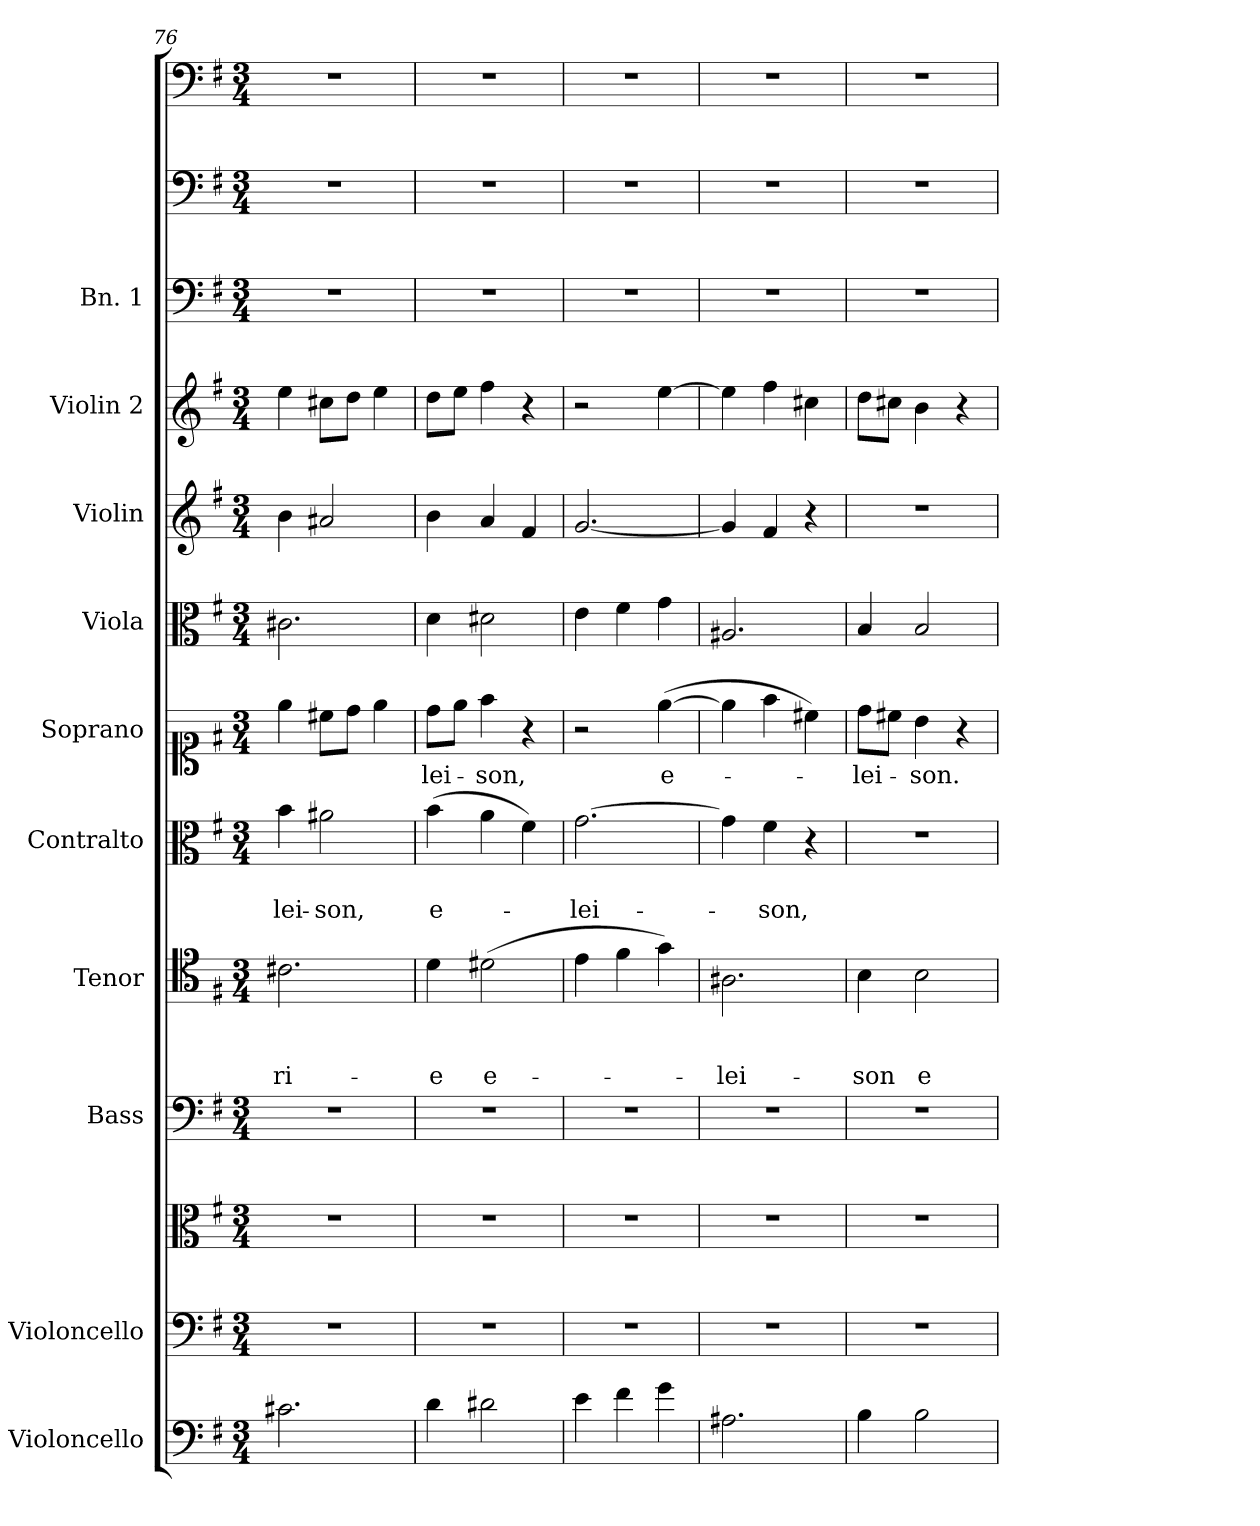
**kern	**kern	**kern	**kern	**kern	**text	**text	**text	**kern	**text	**text	**kern	**text	**kern	**kern	**kern	**kern	**kern	**kern
*part13	*part12	*part11	*part10	*part9	*part9	*part9	*part9	*part8	*part8	*part8	*part7	*part7	*part6	*part5	*part4	*part3	*part2	*part1
*staff13	*staff12	*staff11	*staff10	*staff9	*staff9	*staff9	*staff9	*staff8	*staff8	*staff8	*staff7	*staff7	*staff6	*staff5	*staff4	*staff3	*staff2	*staff1
*I"Violoncello	*I"Violoncello	*	*I"Bass	*I"Tenor	*	*	*	*I"Contralto	*	*	*I"Soprano	*	*I"Viola	*I"Violin	*I"Violin 2	*I"Bn. 1	*	*
*I'Cello.	*I'Cello.	*	*I'Bs.	*I'Ten.	*	*	*	*I'Alto	*	*	*I'Sop.	*	*I'Vla.	*I'Vln.	*I'Vln. 2	*I'Bn. 1	*	*
*clefF4	*clefF4	*clefC3	*clefF4	*clefC4	*	*	*	*clefC3	*	*	*clefC1	*	*clefC3	*clefG2	*clefG2	*clefF4	*clefF4	*clefF4
*	*	*	*	*ITrd7c12	*	*	*	*	*	*	*	*	*	*	*	*	*	*
*k[f#]	*k[f#]	*k[f#]	*k[f#]	*k[f#]	*	*	*	*k[f#]	*	*	*k[f#]	*	*k[f#]	*k[f#]	*k[f#]	*k[f#]	*k[f#]	*k[f#]
*G:	*G:	*G:	*G:	*G:	*	*	*	*G:	*	*	*G:	*	*G:	*G:	*G:	*G:	*G:	*G:
*M3/4	*M3/4	*M3/4	*M3/4	*M3/4	*	*	*	*M3/4	*	*	*M3/4	*	*M3/4	*M3/4	*M3/4	*M3/4	*M3/4	*M3/4
=76	=76	=76	=76	=76	=76	=76	=76	=76	=76	=76	=76	=76	=76	=76	=76	=76	=76	=76
!	!	!	!LO:N:vis=1	!	!	!	!LO:LY:b	!	!	!LO:LY:b	!	!	!	!	!	!	!	!
2.c#X\	2.r	2.r	2.r	2.C#X\	.	.	-ri-	4b\	.	-lei-	4ee\	.	2.c#X\	4b\	4ee\	2.r	2.r	2.r
!	!	!	!	!	!	!	!	!	!	!LO:LY:b	!	!	!	!	!	!	!	!
.	.	.	.	.	.	.	.	2a#X\	.	-son,	8cc#X\L	.	.	2a#X/	8cc#X\L	.	.	.
.	.	.	.	.	.	.	.	.	.	.	8dd\J	.	.	.	8dd\J	.	.	.
.	.	.	.	.	.	.	.	.	.	.	4ee\	.	.	.	4ee\	.	.	.
=77	=77	=77	=77	=77	=77	=77	=77	=77	=77	=77	=77	=77	=77	=77	=77	=77	=77	=77
!	!	!	!LO:N:vis=1	!	!	!	!LO:LY:b	!	!	!LO:LY:b	!	!LO:LY:b	!	!	!	!	!	!
4d\	2.r	2.r	2.r	4D\	.	.	-e	(>4b\	.	e-	8dd\L	-lei-	4d\	4b\	8dd\L	2.r	2.r	2.r
.	.	.	.	.	.	.	.	.	.	.	8ee\J	.	.	.	8ee\J	.	.	.
!	!	!	!	!	!	!	!LO:LY:b	!	!	!	!	!LO:LY:b	!	!	!	!	!	!
2d#X\	.	.	.	(>2D#X\	.	.	e-	4a\	.	.	4ff#\	-son,	2d#X\	4a/	4ff#\	.	.	.
.	.	.	.	.	.	.	.	4f#\)	.	.	4r	.	.	4f#/	4r	.	.	.
=78	=78	=78	=78	=78	=78	=78	=78	=78	=78	=78	=78	=78	=78	=78	=78	=78	=78	=78
!	!	!	!LO:N:vis=1	!	!	!	!	!	!	!LO:LY:b	!	!	!	!	!	!	!	!
4e\	2.r	2.r	2.r	4E\	.	.	.	[>2.g\	.	-lei-	2r	.	4e\	[<2.g/	2r	2.r	2.r	2.r
4f#\	.	.	.	4F#\	.	.	.	.	.	.	.	.	4f#\	.	.	.	.	.
!	!	!	!	!	!	!	!	!	!	!	!	!LO:LY:b	!	!	!	!	!	!
4g\	.	.	.	4G\)	.	.	.	.	.	.	(>[>4ee\	e-	4g\	.	[>4ee\	.	.	.
=79	=79	=79	=79	=79	=79	=79	=79	=79	=79	=79	=79	=79	=79	=79	=79	=79	=79	=79
!	!	!	!LO:N:vis=1	!	!	!	!LO:LY:b	!	!	!	!	!	!	!	!	!	!	!
2.A#X\	2.r	2.r	2.r	2.AA#X\	.	.	-lei-	4g\]	.	.	4ee\]	.	2.A#X/	4g/]	4ee\]	2.r	2.r	2.r
!	!	!	!	!	!	!	!	!	!	!LO:LY:b	!	!	!	!	!	!	!	!
.	.	.	.	.	.	.	.	4f#\	.	-son,	4ff#\	.	.	4f#/	4ff#\	.	.	.
.	.	.	.	.	.	.	.	4r	.	.	4cc#X\)	.	.	4r	4cc#X\	.	.	.
=80	=80	=80	=80	=80	=80	=80	=80	=80	=80	=80	=80	=80	=80	=80	=80	=80	=80	=80
!	!	!	!LO:N:vis=1	!	!	!	!LO:LY:b	!LO:N:vis=1	!	!	!	!LO:LY:b	!	!LO:N:vis=1	!	!	!	!
4B\	2.r	2.r	2.r	4BB\	.	.	-son	2.r	.	.	8dd\L	-lei-	4B/	2.r	8dd\L	2.r	2.r	2.r
.	.	.	.	.	.	.	.	.	.	.	8cc#X\J	.	.	.	8cc#X\J	.	.	.
!	!	!	!	!	!	!	!LO:LY:b	!	!	!	!	!LO:LY:b	!	!	!	!	!	!
2B\	.	.	.	2BB\	.	.	e-	.	.	.	4b\	-son.	2B/	.	4b\	.	.	.
.	.	.	.	.	.	.	.	.	.	.	4r	.	.	.	4r	.	.	.
=	=	=	=	=	=	=	=	=	=	=	=	=	=	=	=	=	=	=
*-	*-	*-	*-	*-	*-	*-	*-	*-	*-	*-	*-	*-	*-	*-	*-	*-	*-	*-
